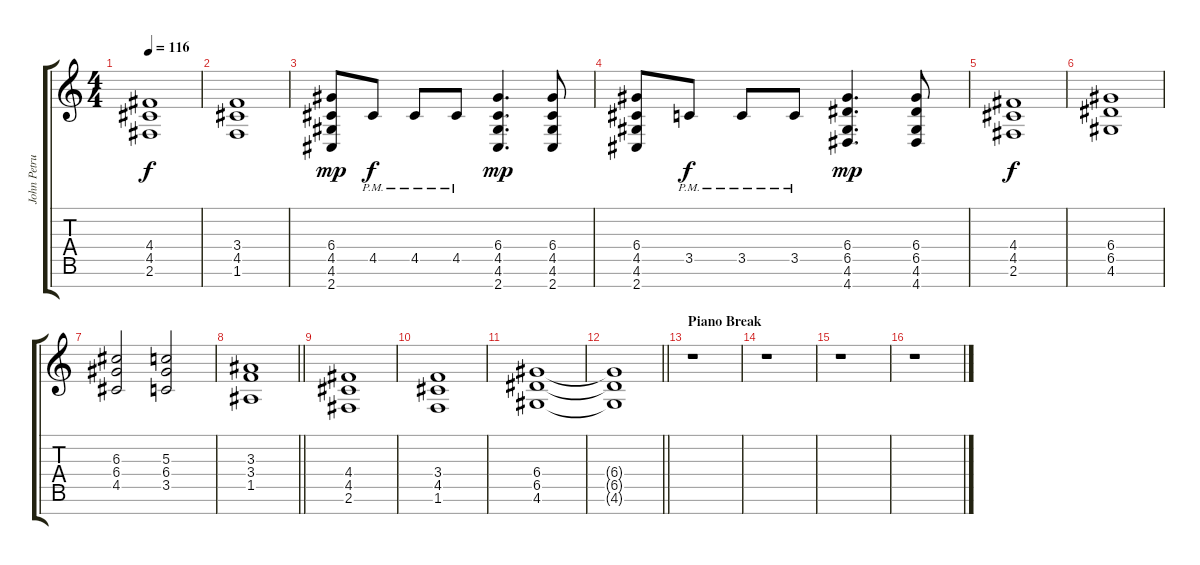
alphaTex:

\track ("John Petrucci [Distortion]" "John Petru") {instrument distortionguitar}
\staff {score tabs}
\tuning (E4 B3 G3 D3 A2 E2 B1) {hide}
\ts (4 4)
\tempo 116
\clef g2
\ks c
(4.4 4.5 2.6).1{dy f} |
(3.4 4.5 1.6).1 |
(6.4 4.5 4.6 2.7).8{dy mp} 4.5{pm}.8{dy f} 4.5{pm}.8 4.5{pm}.8 (6.4 4.5 4.6 2.7).4{d dy mp} (6.4 4.5 4.6 2.7).8 |
(6.4 4.5 4.6 2.7).8 3.5{pm}.8{dy f} 3.5{pm}.8 3.5{pm}.8 (6.4 6.5 4.6 4.7).4{d dy mp} (6.4 6.5 4.6 4.7).8 |
(4.4 4.5 2.6).1{dy f} |
(6.4 6.5 4.6).1 |
(6.3 6.4 4.5).2 (5.3 6.4 3.5).2 |
\barLineRight lightlight
(3.3 3.4 1.5).1 |
(4.4 4.5 2.6).1 |
(3.4 4.5 1.6).1 |
(6.4 6.5 4.6).1 |
\barLineRight lightlight
(6.4{t} 6.5{t} 4.6{t}).1 |
\section ("" "Piano Break")
r.1 |
r.1 |
r.1 |
r.1
